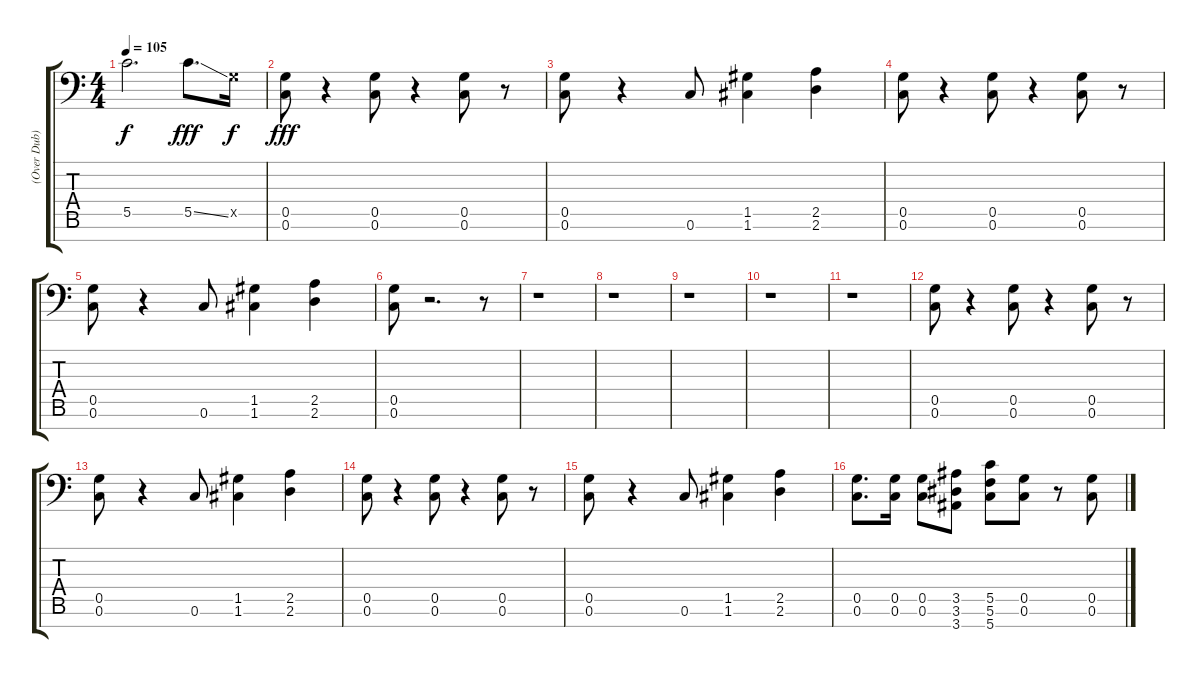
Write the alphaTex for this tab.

\track ("(Over Dub)" "(Over Dub)") {instrument distortionguitar}
\staff {score tabs}
\tuning (D4 A3 F3 C3 G2 C2 G1) {hide}
\ts (4 4)
\tempo 105
\clef f4
\ks c
5.5{t}.2{d dy f} 5.5{ss}.8{d dy fff} 0.5{x}.16{dy f} |
(0.5 0.6).8{dy fff} r.4 (0.5 0.6).8 r.4 (0.5 0.6).8 r.8 |
(0.5 0.6).8 r.4 0.6.8 (1.5 1.6).4 (2.5 2.6).4 |
(0.5 0.6).8 r.4 (0.5 0.6).8 r.4 (0.5 0.6).8 r.8 |
(0.5 0.6).8 r.4 0.6.8 (1.5 1.6).4 (2.5 2.6).4 |
(0.5 0.6).8 r.2{d} r.8 |
r.1 |
r.1 |
r.1 |
r.1 |
r.1 |
(0.5 0.6).8 r.4 (0.5 0.6).8 r.4 (0.5 0.6).8 r.8 |
(0.5 0.6).8 r.4 0.6.8 (1.5 1.6).4 (2.5 2.6).4 |
(0.5 0.6).8 r.4 (0.5 0.6).8 r.4 (0.5 0.6).8 r.8 |
(0.5 0.6).8 r.4 0.6.8 (1.5 1.6).4 (2.5 2.6).4 |
(0.5 0.6).8{d} (0.5 0.6).16 (0.5 0.6).8 (3.5 3.6 3.7).8 (5.5 5.6 5.7).8 (0.5 0.6).8 r.8 (0.5 0.6).8
